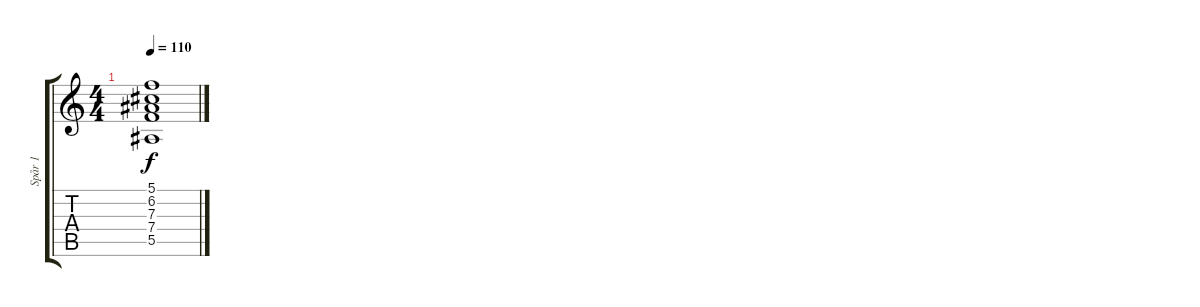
\track ("Spår 1" "Spår 1") {instrument distortionguitar}
\staff {score tabs}
\tuning (C4 G3 Eb3 Bb2 F2 C2) {hide}
\ts (4 4)
\tempo 110
\clef g2
\ks c
(5.1{t} 6.2{t} 7.3{t} 7.4{t} 5.5{t}).1{dy f}
